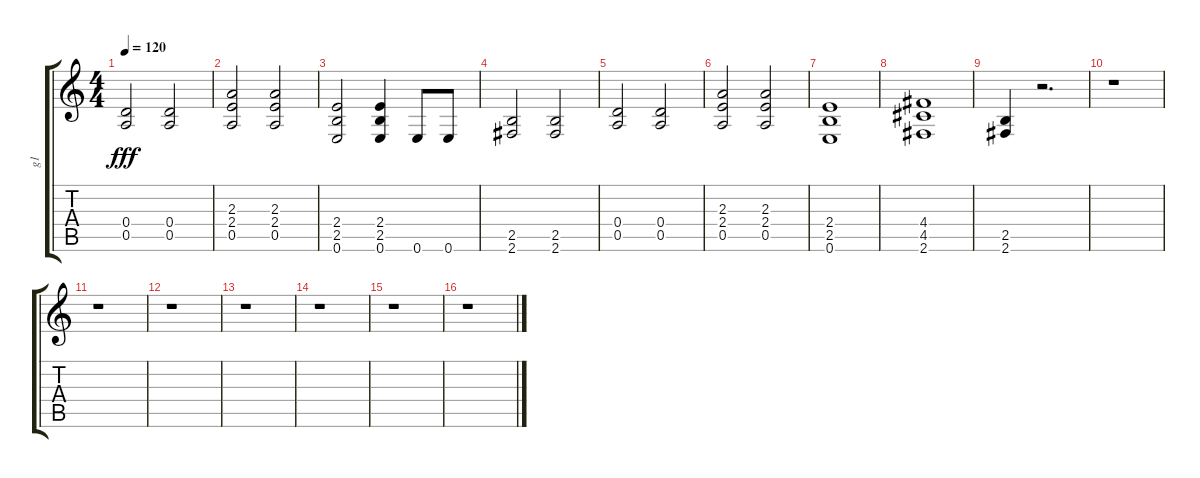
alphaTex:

\track ("g1" "g1") {instrument distortionguitar}
\staff {score tabs}
\tuning (E4 B3 G3 D3 A2 E2) {hide}
\ts (4 4)
\tempo 120
\clef g2
\ks c
(0.4 0.5).2{dy fff} (0.4 0.5).2 |
(2.3 2.4 0.5).2 (2.3 2.4 0.5).2 |
(2.4 2.5 0.6).2 (2.4 2.5 0.6).4 0.6.8 0.6.8 |
(2.5 2.6).2 (2.5 2.6).2 |
(0.4 0.5).2 (0.4 0.5).2 |
(2.3 2.4 0.5).2 (2.3 2.4 0.5).2 |
(2.4 2.5 0.6).1 |
(4.4 4.5 2.6).1 |
(2.5 2.6).4 r.2{d} |
r.1 |
r.1 |
r.1 |
r.1 |
r.1 |
r.1 |
r.1
